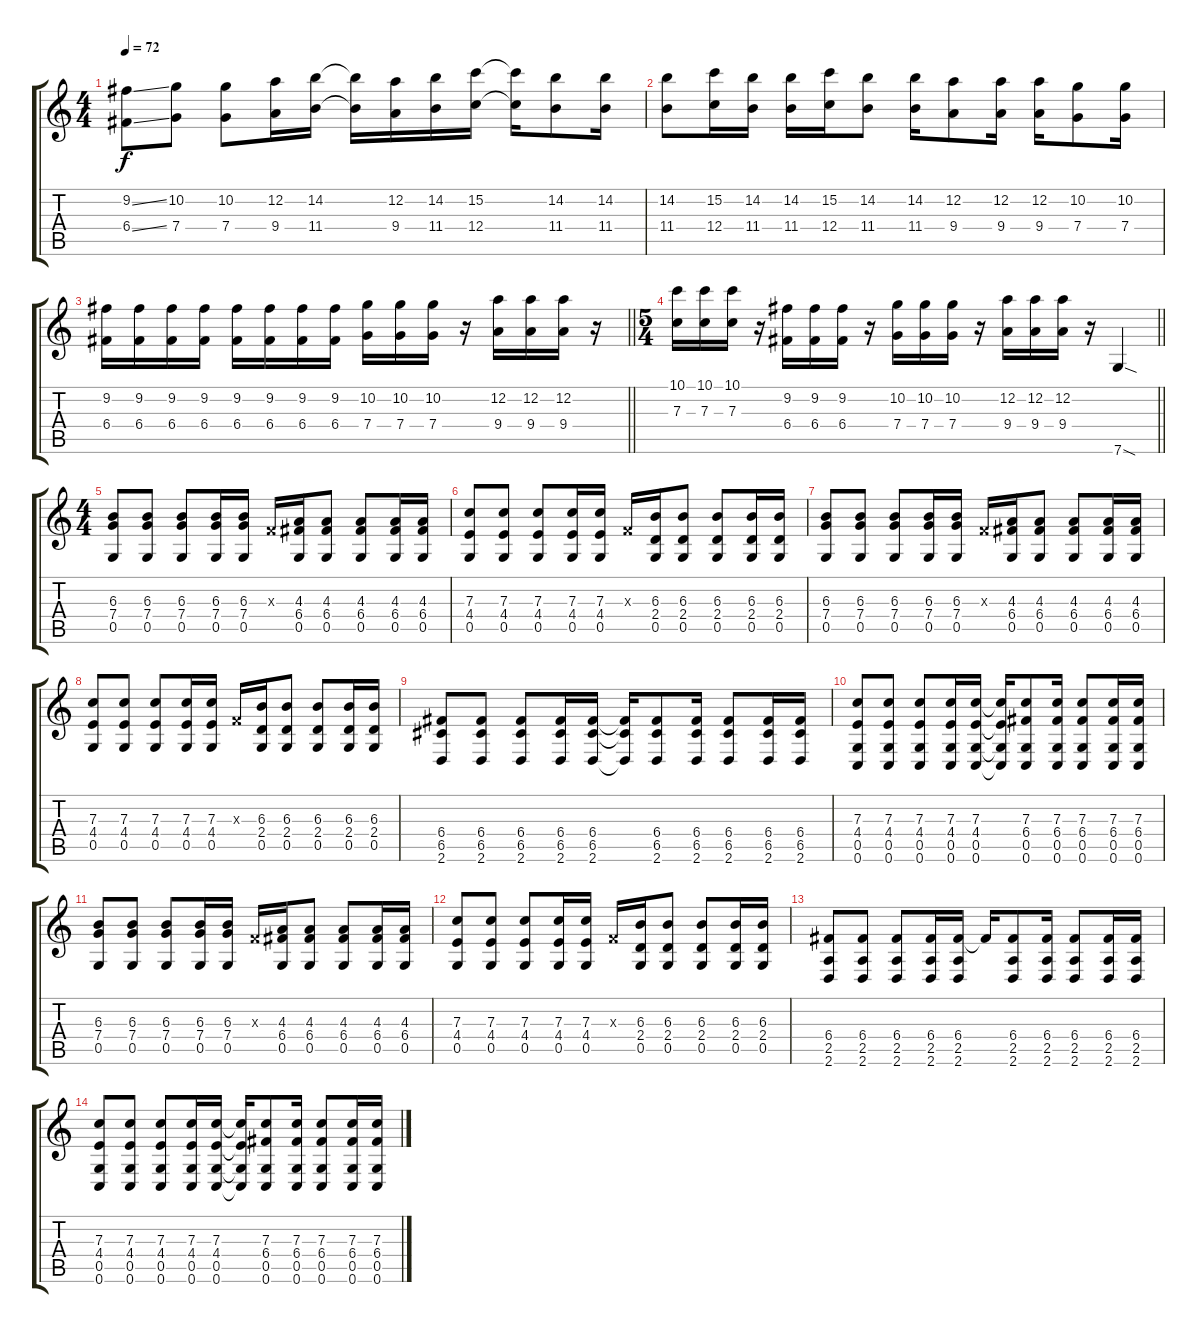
\track "" {instrument distortionguitar}
\staff {score tabs}
\tuning (D4 A3 F3 C3 G2 C2) {hide}
\ts (4 4)
\tempo 72
\clef g2
\ks c
(9.2{ss} 6.4{ss}).8{dy f} (10.2 7.4).8 (10.2 7.4).8 (12.2 9.4).16 (14.2 11.4).16 (14.2{t} 11.4{t}).16 (12.2 9.4).16 (14.2 11.4).16 (15.2 12.4).16 (15.2{t} 12.4{t}).16 (14.2 11.4).8 (14.2 11.4).16 |
(14.2 11.4).8 (15.2 12.4).16 (14.2 11.4).16 (14.2 11.4).16 (15.2 12.4).16 (14.2 11.4).8 (14.2 11.4).16 (12.2 9.4).8 (12.2 9.4).16 (12.2 9.4).16 (10.2 7.4).8 (10.2 7.4).16 |
\barLineRight lightlight
(9.2 6.4).16 (9.2 6.4).16 (9.2 6.4).16 (9.2 6.4).16 (9.2 6.4).16 (9.2 6.4).16 (9.2 6.4).16 (9.2 6.4).16 (10.2 7.4).16 (10.2 7.4).16 (10.2 7.4).16 r.16 (12.2 9.4).16 (12.2 9.4).16 (12.2 9.4).16 r.16 |
\ts (5 4)
\barLineRight lightlight
(10.1 7.3).16 (10.1 7.3).16 (10.1 7.3).16 r.16 (9.2 6.4).16 (9.2 6.4).16 (9.2 6.4).16 r.16 (10.2 7.4).16 (10.2 7.4).16 (10.2 7.4).16 r.16 (12.2 9.4).16 (12.2 9.4).16 (12.2 9.4).16 r.16 7.6{sod}.4 |
\ts (4 4)
(6.3 7.4 0.5).8 (6.3 7.4 0.5).8 (6.3 7.4 0.5).8 (6.3 7.4 0.5).16 (6.3 7.4 0.5).16 0.3{x}.16 (4.3 6.4 0.5).16 (4.3 6.4 0.5).8 (4.3 6.4 0.5).8 (4.3 6.4 0.5).16 (4.3 6.4 0.5).16 |
(7.3 4.4 0.5).8 (7.3 4.4 0.5).8 (7.3 4.4 0.5).8 (7.3 4.4 0.5).16 (7.3 4.4 0.5).16 0.3{x}.16 (6.3 2.4 0.5).16 (6.3 2.4 0.5).8 (6.3 2.4 0.5).8 (6.3 2.4 0.5).16 (6.3 2.4 0.5).16 |
(6.3 7.4 0.5).8 (6.3 7.4 0.5).8 (6.3 7.4 0.5).8 (6.3 7.4 0.5).16 (6.3 7.4 0.5).16 0.3{x}.16 (4.3 6.4 0.5).16 (4.3 6.4 0.5).8 (4.3 6.4 0.5).8 (4.3 6.4 0.5).16 (4.3 6.4 0.5).16 |
(7.3 4.4 0.5).8 (7.3 4.4 0.5).8 (7.3 4.4 0.5).8 (7.3 4.4 0.5).16 (7.3 4.4 0.5).16 0.3{x}.16 (6.3 2.4 0.5).16 (6.3 2.4 0.5).8 (6.3 2.4 0.5).8 (6.3 2.4 0.5).16 (6.3 2.4 0.5).16 |
(6.4 6.5 2.6).8 (6.4 6.5 2.6).8 (6.4 6.5 2.6).8 (6.4 6.5 2.6).16 (6.4 6.5 2.6).16 (6.4{t} 6.5{t} 2.6{t}).16 (6.4 6.5 2.6).8 (6.4 6.5 2.6).16 (6.4 6.5 2.6).8 (6.4 6.5 2.6).16 (6.4 6.5 2.6).16 |
(7.3 4.4 0.5 0.6).8 (7.3 4.4 0.5 0.6).8 (7.3 4.4 0.5 0.6).8 (7.3 4.4 0.5 0.6).16 (7.3 4.4 0.5 0.6).16 (7.3{t} 4.4{t} 0.5{t} 0.6{t}).16 (7.3 6.4 0.5 0.6).8 (7.3 6.4 0.5 0.6).16 (7.3 6.4 0.5 0.6).8 (7.3 6.4 0.5 0.6).16 (7.3 6.4 0.5 0.6).16 |
(6.3 7.4 0.5).8 (6.3 7.4 0.5).8 (6.3 7.4 0.5).8 (6.3 7.4 0.5).16 (6.3 7.4 0.5).16 0.3{x}.16 (4.3 6.4 0.5).16 (4.3 6.4 0.5).8 (4.3 6.4 0.5).8 (4.3 6.4 0.5).16 (4.3 6.4 0.5).16 |
(7.3 4.4 0.5).8 (7.3 4.4 0.5).8 (7.3 4.4 0.5).8 (7.3 4.4 0.5).16 (7.3 4.4 0.5).16 0.3{x}.16 (6.3 2.4 0.5).16 (6.3 2.4 0.5).8 (6.3 2.4 0.5).8 (6.3 2.4 0.5).16 (6.3 2.4 0.5).16 |
(6.4 2.5 2.6).8 (6.4 2.5 2.6).8 (6.4 2.5 2.6).8 (6.4 2.5 2.6).16 (6.4 2.5 2.6).16 6.4{t}.16 (6.4 2.5 2.6).8 (6.4 2.5 2.6).16 (6.4 2.5 2.6).8 (6.4 2.5 2.6).16 (6.4 2.5 2.6).16 |
(7.3 4.4 0.5 0.6).8 (7.3 4.4 0.5 0.6).8 (7.3 4.4 0.5 0.6).8 (7.3 4.4 0.5 0.6).16 (7.3 4.4 0.5 0.6).16 (7.3{t} 4.4{t} 0.5{t} 0.6{t}).16 (7.3 6.4 0.5 0.6).8 (7.3 6.4 0.5 0.6).16 (7.3 6.4 0.5 0.6).8 (7.3 6.4 0.5 0.6).16 (7.3 6.4 0.5 0.6).16
